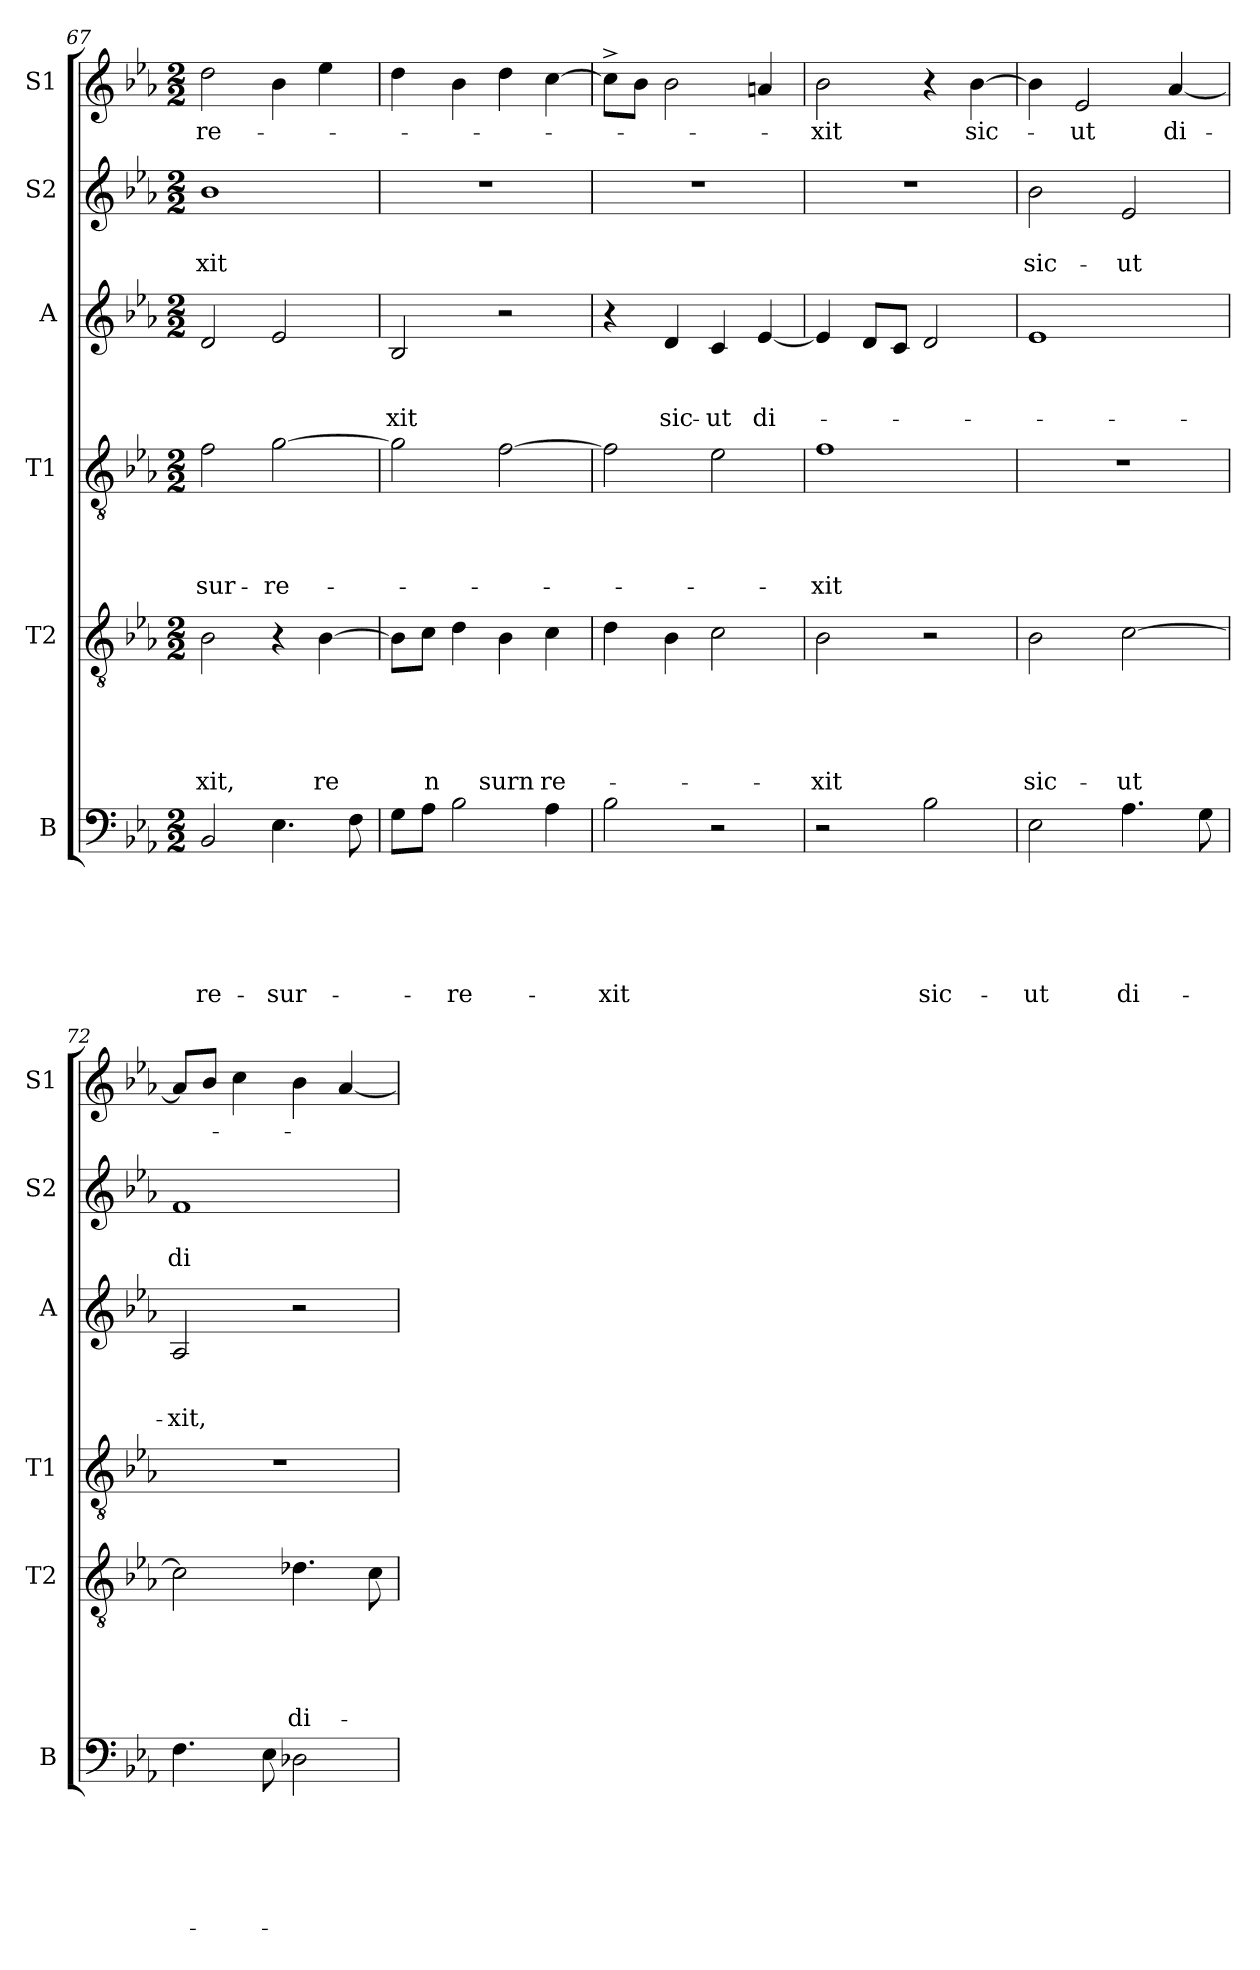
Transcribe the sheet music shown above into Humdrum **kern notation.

**kern	**text	**text	**text	**text	**text	**text	**kern	**text	**text	**text	**text	**text	**kern	**text	**text	**text	**text	**kern	**text	**text	**text	**kern	**text	**text	**kern	**text
*part6	*part6	*part6	*part6	*part6	*part6	*part6	*part5	*part5	*part5	*part5	*part5	*part5	*part4	*part4	*part4	*part4	*part4	*part3	*part3	*part3	*part3	*part2	*part2	*part2	*part1	*part1
*staff6	*staff6	*staff6	*staff6	*staff6	*staff6	*staff6	*staff5	*staff5	*staff5	*staff5	*staff5	*staff5	*staff4	*staff4	*staff4	*staff4	*staff4	*staff3	*staff3	*staff3	*staff3	*staff2	*staff2	*staff2	*staff1	*staff1
*I"B	*	*	*	*	*	*	*I"T2	*	*	*	*	*	*I"T1	*	*	*	*	*I"A	*	*	*	*I"S2	*	*	*I"S1	*
*I'B	*	*	*	*	*	*	*I'T2	*	*	*	*	*	*I'T1	*	*	*	*	*I'A	*	*	*	*I'S2	*	*	*I'S1	*
*clefF4	*	*	*	*	*	*	*clefGv2	*	*	*	*	*	*clefGv2	*	*	*	*	*clefG2	*	*	*	*clefG2	*	*	*clefG2	*
*k[b-e-a-]	*	*	*	*	*	*	*k[b-e-a-]	*	*	*	*	*	*k[b-e-a-]	*	*	*	*	*k[b-e-a-]	*	*	*	*k[b-e-a-]	*	*	*k[b-e-a-]	*
*E-:	*	*	*	*	*	*	*E-:	*	*	*	*	*	*E-:	*	*	*	*	*E-:	*	*	*	*E-:	*	*	*E-:	*
*M2/2	*	*	*	*	*	*	*M2/2	*	*	*	*	*	*M2/2	*	*	*	*	*M2/2	*	*	*	*M2/2	*	*	*M2/2	*
=67	=67	=67	=67	=67	=67	=67	=67	=67	=67	=67	=67	=67	=67	=67	=67	=67	=67	=67	=67	=67	=67	=67	=67	=67	=67	=67
!	!	!	!	!	!	!LO:LY:b	!	!	!	!	!	!LO:LY:b	!	!	!	!	!LO:LY:b	!	!	!	!	!	!	!LO:LY:b	!	!LO:LY:b
2BB-/	.	.	.	.	.	re-	2B-\	.	.	.	.	-xit,	2f\	.	.	.	-sur-	2d/	.	.	.	1b-	.	-xit	2dd\	-re-
!	!	!	!	!	!	!LO:LY:b	!	!	!	!	!	!	!	!	!	!	!LO:LY:b	!	!	!	!	!	!	!	!	!
4.E-\	.	.	.	.	.	-sur-	4r	.	.	.	.	.	[>2g\	.	.	.	-re-	2e-/	.	.	.	.	.	.	4b-\	.
!	!	!	!	!	!	!	!	!	!	!	!	!LO:LY:b	!	!	!	!	!	!	!	!	!	!	!	!	!	!
.	.	.	.	.	.	.	[>4B-\	.	.	.	.	re	.	.	.	.	.	.	.	.	.	.	.	.	4ee-\	.
8F\	.	.	.	.	.	.	.	.	.	.	.	.	.	.	.	.	.	.	.	.	.	.	.	.	.	.
=68	=68	=68	=68	=68	=68	=68	=68	=68	=68	=68	=68	=68	=68	=68	=68	=68	=68	=68	=68	=68	=68	=68	=68	=68	=68	=68
!	!	!	!	!	!	!	!	!	!	!	!	!	!	!	!	!	!	!	!	!	!LO:LY:b	!	!	!	!	!
8G\L	.	.	.	.	.	.	8B-\L]	.	.	.	.	.	2g\]	.	.	.	.	2B-/	.	.	-xit	1r	.	.	4dd\	.
!	!	!	!	!	!	!	!	!	!	!	!	!LO:LY:b:rj	!	!	!	!	!	!	!	!	!	!	!	!	!	!
8A-\J	.	.	.	.	.	.	8c\J	.	.	.	.	n	.	.	.	.	.	.	.	.	.	.	.	.	.	.
!	!	!	!	!	!	!LO:LY:b	!	!	!	!	!	!	!	!	!	!	!	!	!	!	!	!	!	!	!	!
2B-\	.	.	.	.	.	-re-	4d\	.	.	.	.	.	.	.	.	.	.	.	.	.	.	.	.	.	4b-\	.
!	!	!	!	!	!	!	!	!	!	!	!	!LO:LY:b	!	!	!	!	!	!	!	!	!	!	!	!	!	!
.	.	.	.	.	.	.	4B-\	.	.	.	.	sur­n	[>2f\	.	.	.	.	2r	.	.	.	.	.	.	4dd\	.
!	!	!	!	!	!	!	!	!	!	!	!	!LO:LY:b	!	!	!	!	!	!	!	!	!	!	!	!	!	!
4A-\	.	.	.	.	.	.	4c\	.	.	.	.	re-	.	.	.	.	.	.	.	.	.	.	.	.	[>4cc\	.
=69	=69	=69	=69	=69	=69	=69	=69	=69	=69	=69	=69	=69	=69	=69	=69	=69	=69	=69	=69	=69	=69	=69	=69	=69	=69	=69
!	!	!	!	!	!	!LO:LY:b	!	!	!	!	!	!	!	!	!	!	!	!	!	!	!	!	!	!	!	!
2B-\	.	.	.	.	.	-xit	4d\	.	.	.	.	.	2f\]	.	.	.	.	4r	.	.	.	1r	.	.	8cc^>\L]	.
.	.	.	.	.	.	.	.	.	.	.	.	.	.	.	.	.	.	.	.	.	.	.	.	.	8b-\J	.
!	!	!	!	!	!	!	!	!	!	!	!	!	!	!	!	!	!	!	!	!	!LO:LY:b	!	!	!	!	!
.	.	.	.	.	.	.	4B-\	.	.	.	.	.	.	.	.	.	.	4d/	.	.	sic-	.	.	.	2b-\	.
!	!	!	!	!	!	!	!	!	!	!	!	!	!	!	!	!	!	!	!	!	!LO:LY:b:rj	!	!	!	!	!
2r	.	.	.	.	.	.	2c\	.	.	.	.	.	2e-\	.	.	.	.	4c/	.	.	-ut	.	.	.	.	.
!	!	!	!	!	!	!	!	!	!	!	!	!	!	!	!	!	!	!	!	!	!LO:LY:b	!	!	!	!	!
.	.	.	.	.	.	.	.	.	.	.	.	.	.	.	.	.	.	[<4e-/	.	.	di-	.	.	.	4a/	.
=70	=70	=70	=70	=70	=70	=70	=70	=70	=70	=70	=70	=70	=70	=70	=70	=70	=70	=70	=70	=70	=70	=70	=70	=70	=70	=70
!	!	!	!	!	!	!	!	!	!	!	!	!LO:LY:b	!	!	!	!	!LO:LY:b	!	!	!	!	!	!	!	!	!LO:LY:b
2r	.	.	.	.	.	.	2B-\	.	.	.	.	-xit	1f	.	.	.	-xit	4e-/]	.	.	.	1r	.	.	2b-\	-xit
.	.	.	.	.	.	.	.	.	.	.	.	.	.	.	.	.	.	8d/L	.	.	.	.	.	.	.	.
.	.	.	.	.	.	.	.	.	.	.	.	.	.	.	.	.	.	8c/J	.	.	.	.	.	.	.	.
!	!	!	!	!	!	!LO:LY:b	!	!	!	!	!	!	!	!	!	!	!	!	!	!	!	!	!	!	!	!
2B-\	.	.	.	.	.	sic-	2r	.	.	.	.	.	.	.	.	.	.	2d/	.	.	.	.	.	.	4r	.
!	!	!	!	!	!	!	!	!	!	!	!	!	!	!	!	!	!	!	!	!	!	!	!	!	!	!LO:LY:b
.	.	.	.	.	.	.	.	.	.	.	.	.	.	.	.	.	.	.	.	.	.	.	.	.	[>4b-\	sic-
=71	=71	=71	=71	=71	=71	=71	=71	=71	=71	=71	=71	=71	=71	=71	=71	=71	=71	=71	=71	=71	=71	=71	=71	=71	=71	=71
!	!	!	!	!	!	!LO:LY:b	!	!	!	!	!	!LO:LY:b	!	!	!	!	!	!	!	!	!	!	!	!LO:LY:b	!	!
2E-\	.	.	.	.	.	-ut	2B-\	.	.	.	.	sic-	1r	.	.	.	.	1e-	.	.	.	2b-\	.	sic-	4b-\]	.
!	!	!	!	!	!	!	!	!	!	!	!	!	!	!	!	!	!	!	!	!	!	!	!	!	!	!LO:LY:b
.	.	.	.	.	.	.	.	.	.	.	.	.	.	.	.	.	.	.	.	.	.	.	.	.	2e-/	-ut
!	!	!	!	!	!	!LO:LY:b	!	!	!	!	!	!LO:LY:b	!	!	!	!	!	!	!	!	!	!	!	!LO:LY:b	!	!
4.A-\	.	.	.	.	.	di-	[>2c\	.	.	.	.	-ut	.	.	.	.	.	.	.	.	.	2e-/	.	-ut	.	.
!	!	!	!	!	!	!	!	!	!	!	!	!	!	!	!	!	!	!	!	!	!	!	!	!	!	!LO:LY:b
.	.	.	.	.	.	.	.	.	.	.	.	.	.	.	.	.	.	.	.	.	.	.	.	.	[<4a-/	di-
8G\	.	.	.	.	.	.	.	.	.	.	.	.	.	.	.	.	.	.	.	.	.	.	.	.	.	.
=72	=72	=72	=72	=72	=72	=72	=72	=72	=72	=72	=72	=72	=72	=72	=72	=72	=72	=72	=72	=72	=72	=72	=72	=72	=72	=72
!	!	!	!	!	!	!	!	!	!	!	!	!	!	!	!	!	!	!	!	!	!LO:LY:b	!	!	!LO:LY:b	!	!
4.F\	.	.	.	.	.	.	2c\]	.	.	.	.	.	1r	.	.	.	.	2A-/	.	.	-xit,	1f	.	di-	8a-/L]	.
.	.	.	.	.	.	.	.	.	.	.	.	.	.	.	.	.	.	.	.	.	.	.	.	.	8b-/J	.
.	.	.	.	.	.	.	.	.	.	.	.	.	.	.	.	.	.	.	.	.	.	.	.	.	4cc\	.
8E-\	.	.	.	.	.	.	.	.	.	.	.	.	.	.	.	.	.	.	.	.	.	.	.	.	.	.
!	!	!	!	!	!	!	!	!	!	!	!	!LO:LY:b	!	!	!	!	!	!	!	!	!	!	!	!	!	!
2D-X\	.	.	.	.	.	.	4.d-X\	.	.	.	.	di-	.	.	.	.	.	2r	.	.	.	.	.	.	4b-\	.
.	.	.	.	.	.	.	.	.	.	.	.	.	.	.	.	.	.	.	.	.	.	.	.	.	[<4a-/	.
.	.	.	.	.	.	.	8c\	.	.	.	.	.	.	.	.	.	.	.	.	.	.	.	.	.	.	.
=	=	=	=	=	=	=	=	=	=	=	=	=	=	=	=	=	=	=	=	=	=	=	=	=	=	=
*-	*-	*-	*-	*-	*-	*-	*-	*-	*-	*-	*-	*-	*-	*-	*-	*-	*-	*-	*-	*-	*-	*-	*-	*-	*-	*-
